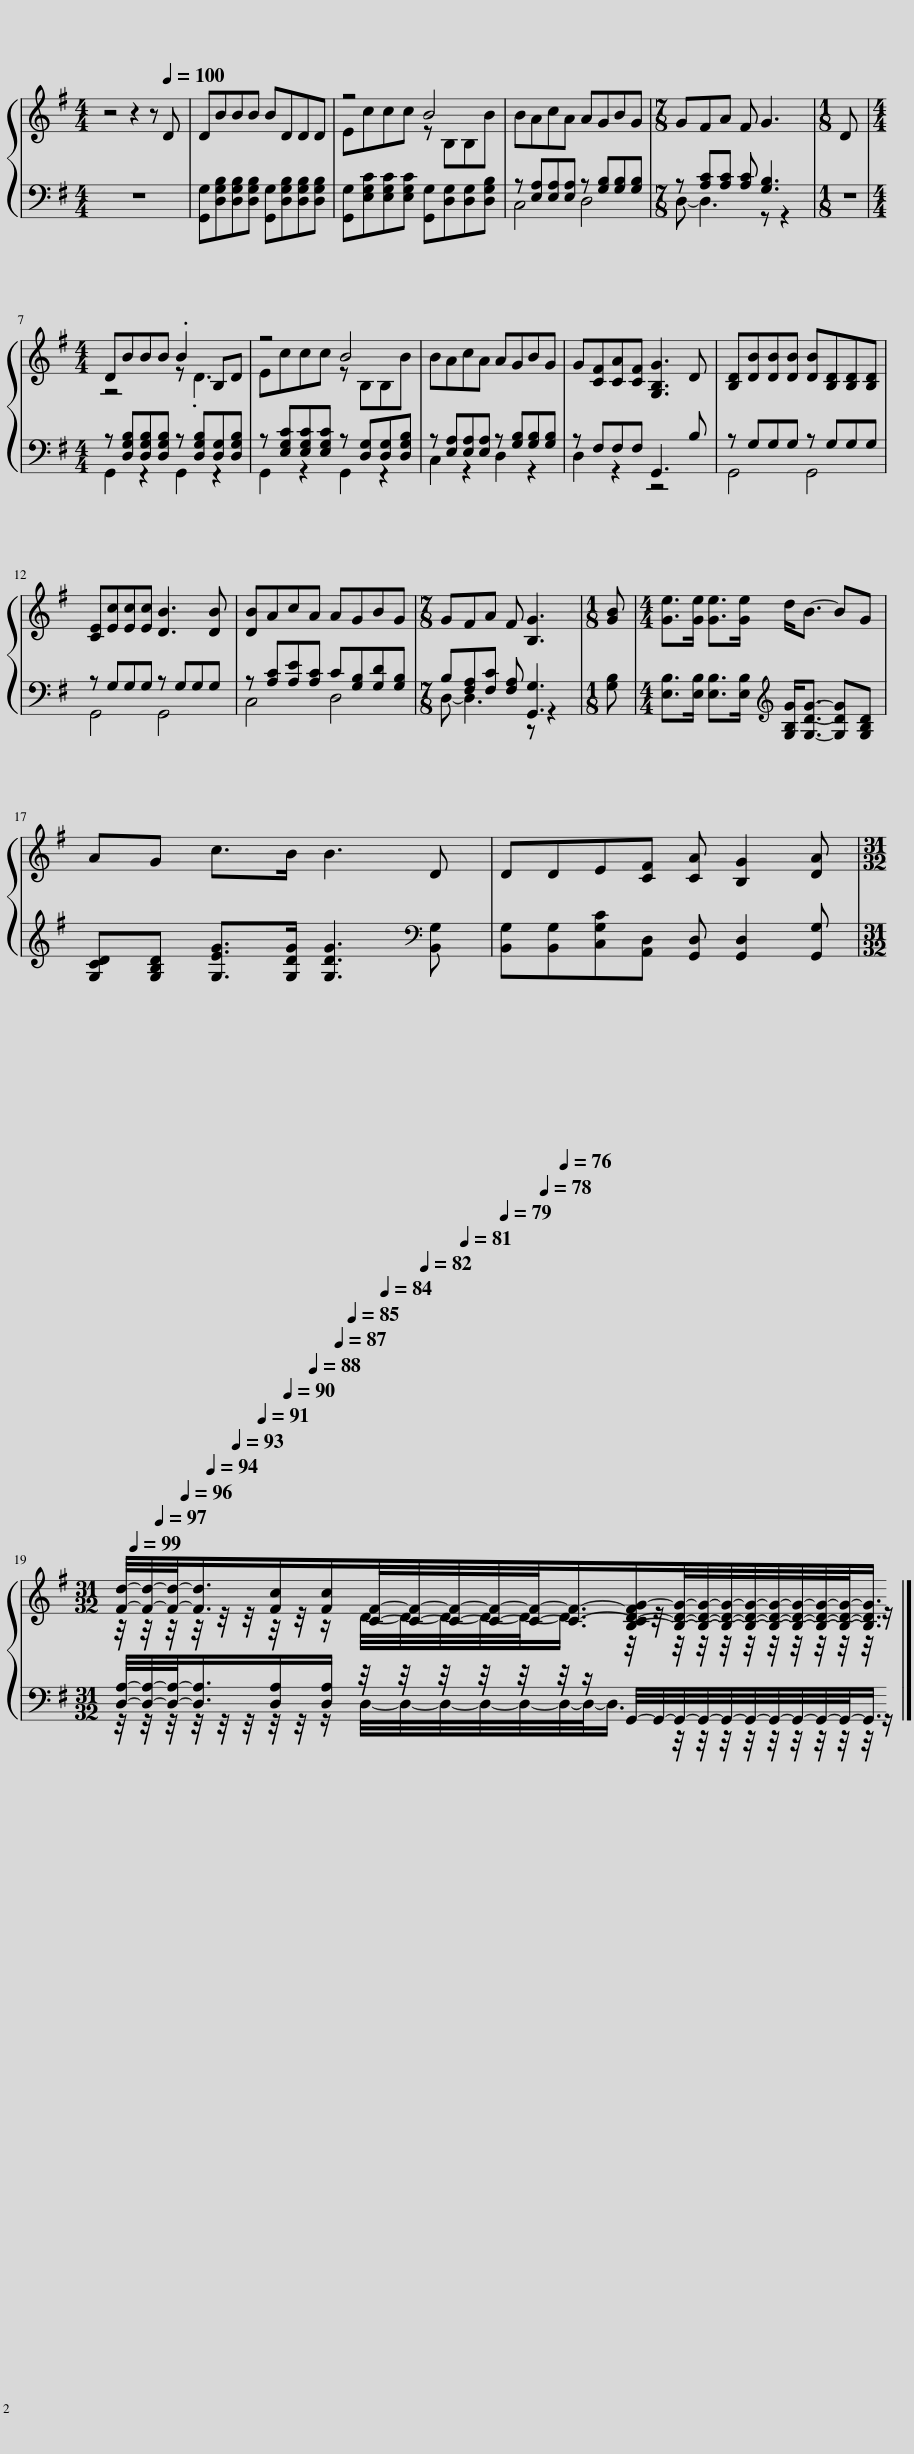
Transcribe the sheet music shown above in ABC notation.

X:1
%%score { ( 1 3 ) | ( 2 4 ) }
L:1/8
M:4/4
I:linebreak $
K:G
V:1 treble
V:3 treble
V:2 bass
V:4 bass
V:1
 z4 z2 z[Q:1/4=100] D | DBBB BDDD | z4 B4 | BAcA AGBG |[M:7/8] GFA F G3 | %5
[M:1/8] D |$[M:4/4] DBBB .B2 B,D | z4 B4 | BAcA AGBG | G[CF][CA][CF] [G,B,G]3 D | %10
 [B,D][DB][DB][DB] [DB][B,D][B,D][B,D] |$ [CE][Ec][Ec][Ec] [DB]3 [DB] | [DB]AcA AGBG |[M:7/8] GFA F [B,G]3 |[M:1/8] [GB] | %15
[M:4/4] [Ge]>[Ge] [Ge]>[Ge] d<B- BG |$ AG c>B B3 D | DDE[CF] [CA] [B,G]2 [DA] |$[M:31/32] [Fd]/4-[Fd]/4-[Fd]/-<[Fd]/[Fc]/[Fc]/[CF]/4-[CF]/4-[CF]/4-[CF]/4-[CF]/-<[Q:1/4=76][CF]/-[B,-CD-FG-]/[B,DG]/4-[B,DG]/4-[B,DG]/4-[B,DG]/4-[B,DG]/4-[B,DG]/4-[B,DG]/4-[B,DG]/-<[B,DG]/[Q:1/4=99][Q:1/4=97][Q:1/4=96][Q:1/4=94][Q:1/4=93][Q:1/4=91][Q:1/4=90][Q:1/4=88][Q:1/4=87][Q:1/4=85][Q:1/4=84][Q:1/4=82][Q:1/4=81][Q:1/4=79][Q:1/4=78] |] %19
V:2
 z8 | [G,,G,][D,G,B,][D,G,B,][D,G,B,] [G,,G,][D,G,B,][D,G,B,][D,G,B,] | [G,,G,][E,G,C][E,G,C][E,G,C] [G,,G,][D,G,][D,G,][D,G,B,] | z [E,A,][E,A,][E,A,] z [G,B,][G,B,][G,B,] |[M:7/8] z [A,C][A,C] [A,C] [G,B,]3 | %5
[M:1/8] z |$[M:4/4] z [D,G,B,][D,G,B,][D,G,B,] z [D,G,B,][D,G,][D,G,B,] | z [E,G,C][E,G,C][E,G,C] z [D,G,][D,G,][D,G,B,] | z [E,A,][E,A,][E,A,] z [G,B,][G,B,][G,B,] | z F,F,F, G,,3 B, | %10
 z G,G,G, z G,G,G, |$ z G,G,G, z G,G,G, | z [A,C][A,E][A,C] C[G,B,][G,D][G,B,] |[M:7/8] B,[F,A,][F,C] [F,A,] [G,,G,]3 |[M:1/8] [G,B,] | %15
[M:4/4] [E,B,]>[E,B,] [E,B,]>[E,B,][K:treble] [G,B,G]<[G,DG]- [G,DG][G,B,D] |$ [G,CD][G,B,D] [G,EG]>[G,DG] [G,DG]3[K:bass] [B,,G,] | [B,,G,][B,,G,][C,G,C][A,,D,] [G,,D,] [G,,D,]2 [G,,G,] |$[M:31/32] [D,A,]/4-[D,A,]/4-[D,A,]/-<[D,A,]/[D,A,]/[D,A,]/ z/4 z/4 z/4 z/4 z/4 z/4 z/ G,,/4-G,,/4-G,,/4-G,,/4-G,,/4-G,,/4-G,,/4-G,,/4-G,,/4-G,,/-<G,,/ |] %19
V:3
 x8 | x8 | Eccc z B,B,B | x8 |[M:7/8] x7 | %5
[M:1/8] x |$[M:4/4] z4 z .D3 | Eccc z B,B,B | x8 | x8 | %10
 x8 |$ x8 | x8 |[M:7/8] x7 |[M:1/8] x | %15
[M:4/4] x8 |$ x8 | x8 |$[M:31/32] z/4 z/4 z/4 z/4 z/4 z/4 z/4 z/4 z/ D/4-D/4-D/4-D/4-D/-<D/ z/4 z/4 z/4 z/4 z/4 z/4 z/4 z/4 z/4 z/4 z/4 z/ |] %19
V:4
 x8 | x8 | x8 | C,4 D,4 |[M:7/8] D,- D,3 z z2 | %5
[M:1/8] x |$[M:4/4] G,,2 z2 G,,2 z2 | G,,2 z2 G,,2 z2 | C,2 z2 D,2 z2 | D,2 z2 z4 | %10
 G,,4 G,,4 |$ G,,4 G,,4 | C,4 D,4 |[M:7/8] D,- D,3 z z2 |[M:1/8] x | %15
[M:4/4] x4[K:treble] x4 |$ x7[K:bass] x | x8 |$[M:31/32] z/4 z/4 z/4 z/4 z/4 z/4 z/4 z/4 z/ D,/4-D,/4-D,/4-D,/4-D,/4-D,/4-D,/-<D,/ z/4 z/4 z/4 z/4 z/4 z/4 z/4 z/4 z/4 z/ |] %19
